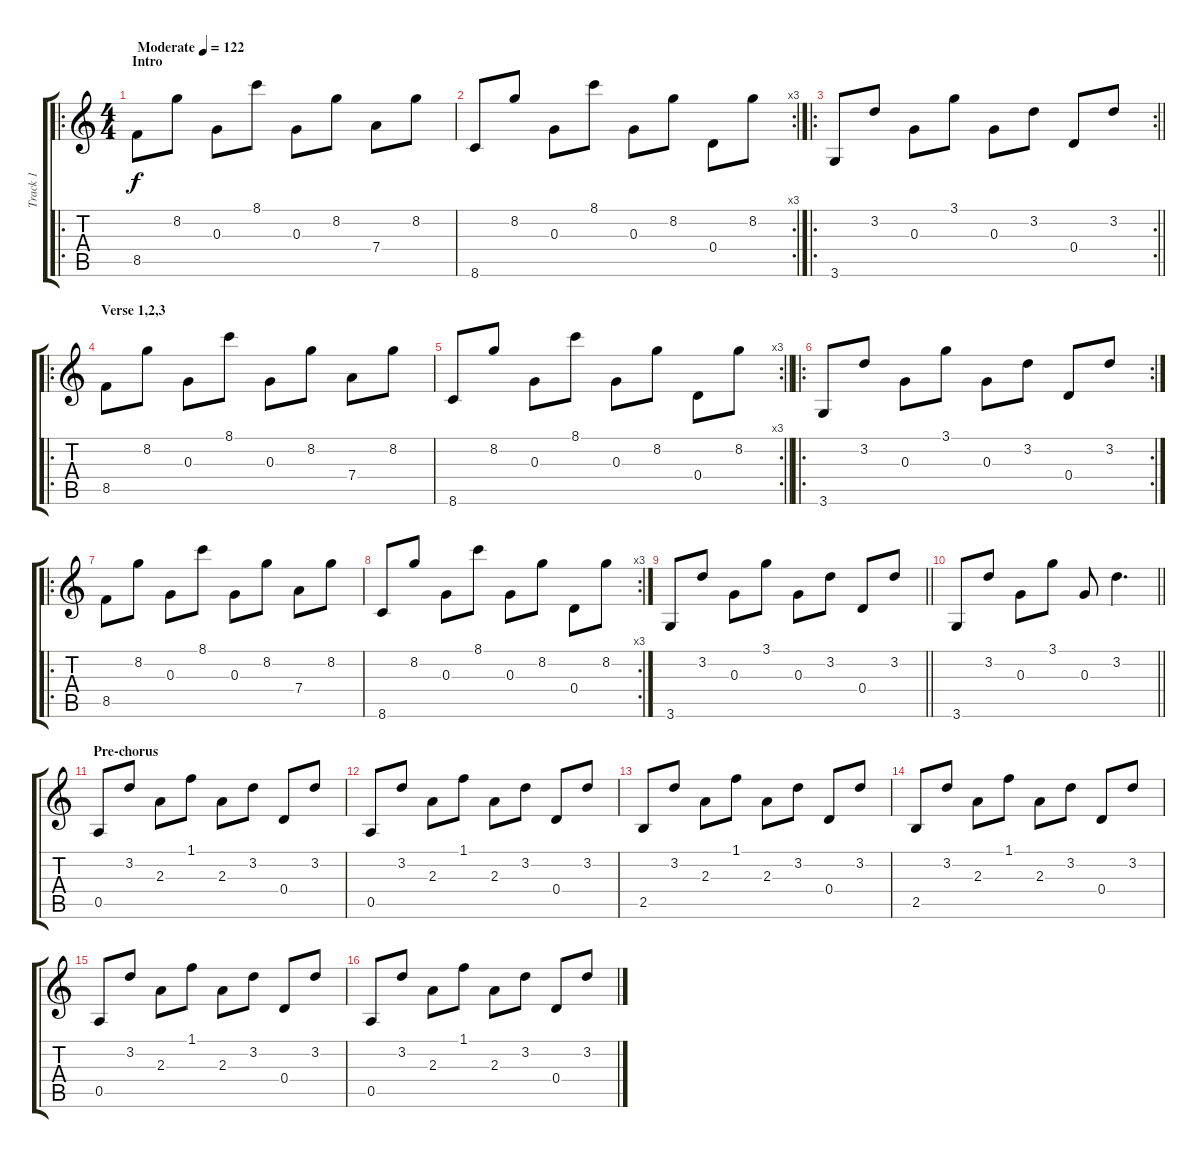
\track ("Track 1" "Track 1") {instrument acousticguitarnylon}
\staff {score tabs}
\tuning (E4 B3 G3 D3 A2 E2) {hide}
\ro
\ts (4 4)
\section ("" "Intro")
\tempo (122 "Moderate")
\clef g2
\ks c
8.5.8{dy f instrument acousticguitarnylon} 8.2.8 0.3.8 8.1.8 0.3.8 8.2.8 7.4.8 8.2.8 |
\rc 3
8.6.8 8.2.8 0.3.8 8.1.8 0.3.8 8.2.8 0.4.8 8.2.8 |
\ro
\rc 2
\barLineRight lightlight
3.6.8 3.2.8 0.3.8 3.1.8 0.3.8 3.2.8 0.4.8 3.2.8 |
\ro
\section ("" "Verse 1,2,3")
8.5.8 8.2.8 0.3.8 8.1.8 0.3.8 8.2.8 7.4.8 8.2.8 |
\rc 3
\barLineRight lightlight
8.6.8 8.2.8 0.3.8 8.1.8 0.3.8 8.2.8 0.4.8 8.2.8 |
\ro
\rc 2
\section ("" "")
3.6.8 3.2.8 0.3.8 3.1.8 0.3.8 3.2.8 0.4.8 3.2.8 |
\ro
8.5.8 8.2.8 0.3.8 8.1.8 0.3.8 8.2.8 7.4.8 8.2.8 |
\rc 3
8.6.8 8.2.8 0.3.8 8.1.8 0.3.8 8.2.8 0.4.8 8.2.8 |
\barLineRight lightlight
3.6.8 3.2.8 0.3.8 3.1.8 0.3.8 3.2.8 0.4.8 3.2.8 |
\barLineRight lightlight
3.6.8 3.2.8 0.3.8 3.1.8 0.3.8 3.2.4{d} |
\section ("" "Pre-chorus")
0.5.8 3.2.8 2.3.8 1.1.8 2.3.8 3.2.8 0.4.8 3.2.8 |
0.5.8 3.2.8 2.3.8 1.1.8 2.3.8 3.2.8 0.4.8 3.2.8 |
2.5.8 3.2.8 2.3.8 1.1.8 2.3.8 3.2.8 0.4.8 3.2.8 |
2.5.8 3.2.8 2.3.8 1.1.8 2.3.8 3.2.8 0.4.8 3.2.8 |
0.5.8 3.2.8 2.3.8 1.1.8 2.3.8 3.2.8 0.4.8 3.2.8 |
0.5.8 3.2.8 2.3.8 1.1.8 2.3.8 3.2.8 0.4.8 3.2.8
